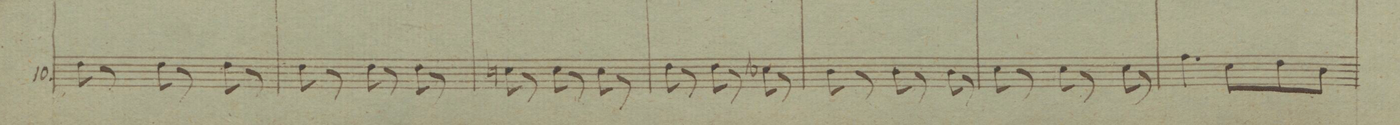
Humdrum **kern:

**kern	**fba	**dynam
*I"10.	*	*
*clefF4	*	*
*k[b-e-a-d-]	*	*
*M3/4	*	*
8F\	.	.
8r	.	.
8F\	.	.
8r	.	.
8F\	.	.
8r	.	.
=63	=63	=63
8F\	.	.
8r	.	.
8F\	.	.
8r	.	.
8F\	.	.
8r	.	.
=64	=64	=64
8En\	.	.
8r	.	.
8E\	.	.
8r	.	.
8E\	.	.
8r	.	.
=65	=65	=65
8F\	.	.
8r	.	.
8F\	.	.
8r	.	.
8E-X\	.	.
8r	.	.
=66	=66	=66
8D-\	.	.
8r	.	.
8D-\	.	.
8r	.	.
8D-\	.	.
8r	.	.
=67	=67	=67
8E-\	.	.
8r	.	.
8E-\	.	.
8r	.	.
8E-\	.	.
8r	.	.
=68	=68	=68
4.A-\	.	.
8E-\L	.	.
8F\	.	.
8E-\J	.	.
=69	=69	=69
*-	*-	*-
